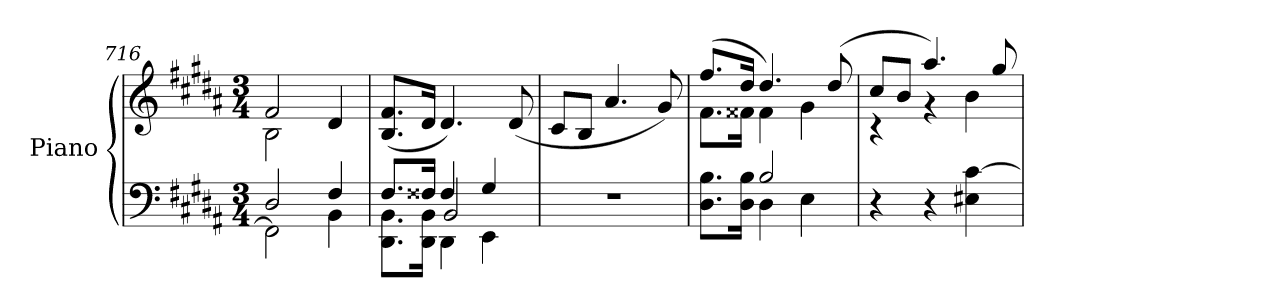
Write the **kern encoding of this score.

**kern	**kern
*part1	*part1
*staff2	*staff1
*I"Piano	*
*I'Pno	*
*clefF4	*clefG2
*k[f#c#g#d#a#]	*k[f#c#g#d#a#]
*M3/4	*M3/4
=716	=716
*^	*^
2D#/	2FF#\]	2f#/	2B\
4BB\	4F#/	4d#/	4ryy
*	*	*v	*v
=717	=717	=717
*	*^	*
8.DD#\ 8.BB\L	8.F#/L	4ryy	(>8.B/ 8.f#/L
16DD#\ 16BB\Jk	16F##X/Jk	.	16d#/Jk
4DD#\	4F##/	2BB/	4.d#/)
4EE\	4G#/	.	.
.	.	.	(>8d#/
*v	*v	*v	*
=718	=718
2.r	8c#/L
.	8B/J
.	4.a#/
.	8g#/)
=719	=719
*^	*^
8.D#\ 8.B\L	4ryy	(8.ff#/L	8.f#\L
16D#\ 16B\Jk	.	16dd#/Jk	16f##X\Jk
4D#\	2B/	4.dd#/)	4f##\
4E\	.	.	4g#\
.	.	(8dd#/	.
*v	*v	*	*
!!LO:LB:g=z	!!
=720	=720	=720
4r	8cc#/L	4r
.	8b/J	.
4r	4.aa#/)	4r
4E#X\ [4c#\	.	4b\
.	8gg#/	.
*	*v	*v
=	=
*-	*-
